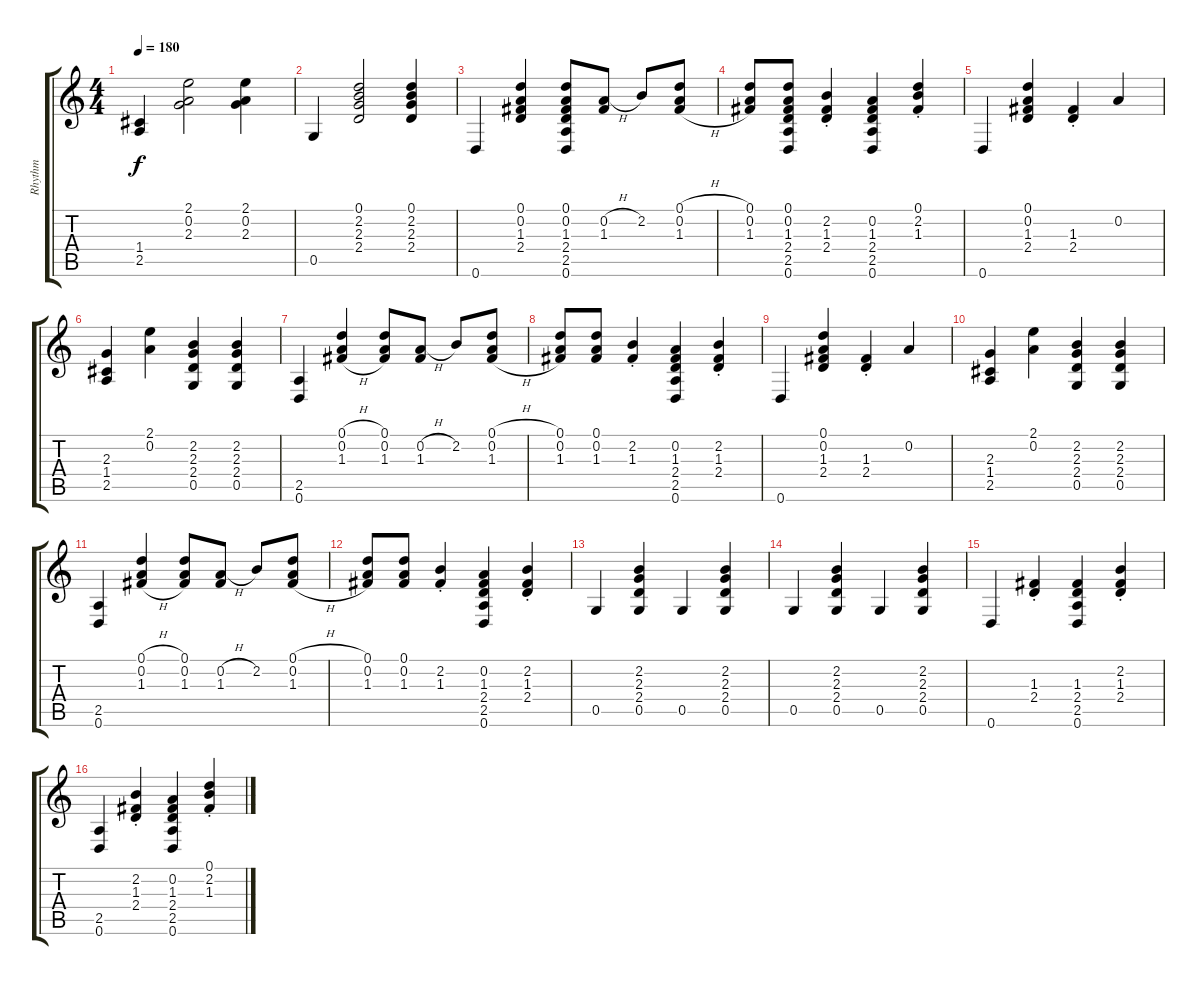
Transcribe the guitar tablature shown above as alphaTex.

\track ("Rhythm" "Rhythm") {instrument electricguitarclean}
\staff {score tabs}
\tuning (D4 A3 F3 C3 G2 D2) {hide}
\ts (4 4)
\tempo 180
\clef g2
\ks c
(1.4 2.5).4{dy f} (2.1 0.2 2.3).2 (2.1 0.2 2.3).4 |
0.5.4 (0.1 2.2 2.3 2.4).2 (0.1 2.2 2.3 2.4).4 |
0.6.4 (0.1 0.2 1.3 2.4).4{beam Up} (0.1 0.2 1.3 2.4 2.5 0.6).8 (0.2{h} 1.3).8 2.2.8{beam Up} (0.1{h} 0.2{h} 1.3{h}).8{beam Up} |
(0.1 0.2 1.3).8 (0.1 0.2 1.3 2.4 2.5 0.6).8 (2.2{st} 1.3 2.4).4 (0.2 1.3 2.4 2.5 0.6).4 (0.1{st} 2.2 1.3).4{beam Up} |
0.6.4 (0.1 0.2 1.3 2.4).4{beam Up} (1.3 2.4{st}).4 0.2.4 |
(2.3 1.4 2.5).4{beam Up} (2.1 0.2).4{beam Down} (2.2 2.3 2.4 0.5).4 (2.2 2.3 2.4 0.5).4 |
(2.5 0.6).4 (0.1{h} 0.2{h} 1.3{h}).4 (0.1 0.2 1.3).8 (0.2{h} 1.3).8 2.2.8 (0.1{h} 0.2{h} 1.3{h}).8 |
(0.1 0.2 1.3).8 (0.1 0.2 1.3).8 (2.2{st} 1.3).4{beam Up} (0.2 1.3 2.4 2.5 0.6).4 (2.2{st} 1.3 2.4).4 |
0.6.4 (0.1 0.2 1.3 2.4).4{beam Up} (1.3 2.4{st}).4 0.2.4 |
(2.3 1.4 2.5).4{beam Up} (2.1 0.2).4{beam Down} (2.2 2.3 2.4 0.5).4 (2.2 2.3 2.4 0.5).4 |
(2.5 0.6).4 (0.1{h} 0.2{h} 1.3{h}).4 (0.1 0.2 1.3).8 (0.2{h} 1.3).8 2.2.8 (0.1{h} 0.2{h} 1.3{h}).8 |
(0.1 0.2 1.3).8 (0.1 0.2 1.3).8 (2.2{st} 1.3).4{beam Up} (0.2 1.3 2.4 2.5 0.6).4 (2.2{st} 1.3 2.4).4 |
0.5.4 (2.2 2.3 2.4 0.5).4 0.5.4 (2.2 2.3 2.4 0.5).4 |
0.5.4 (2.2 2.3 2.4 0.5).4 0.5.4 (2.2 2.3 2.4 0.5).4 |
0.6.4 (1.3{st} 2.4).4 (1.3 2.4 2.5 0.6).4 (2.2 1.3 2.4{st}).4 |
(2.5 0.6).4 (2.2{st} 1.3 2.4).4 (0.2 1.3 2.4 2.5 0.6).4 (0.1{st} 2.2 1.3).4
